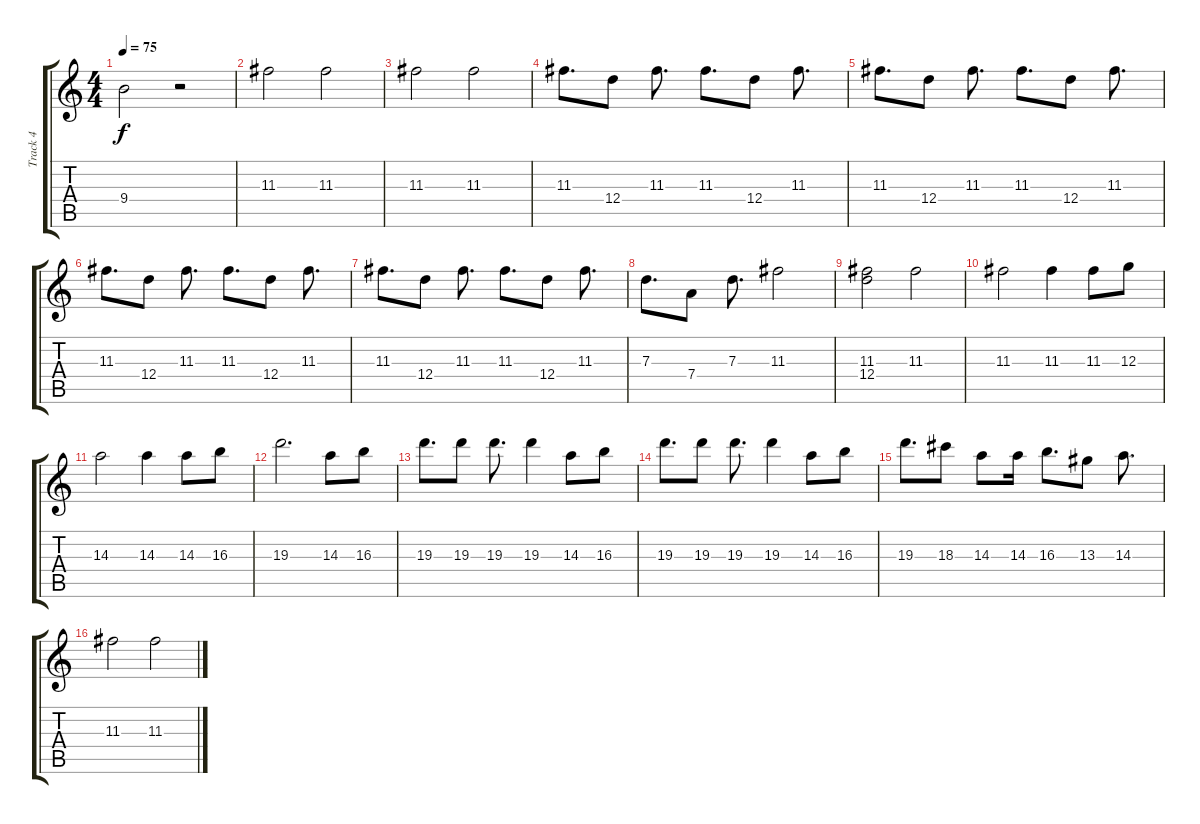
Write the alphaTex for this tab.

\track ("Track 4" "Track 4") {instrument acousticguitarsteel}
\staff {score tabs}
\tuning (E4 B3 G3 D3 A2 E2) {hide}
\ts (4 4)
\tempo 75
\clef g2
\ks c
9.4.2{dy f} r.2 |
11.3.2 11.3.2 |
11.3.2 11.3.2 |
11.3.8{d} 12.4.8 11.3.8{d} 11.3.8{d} 12.4.8 11.3.8{d} |
11.3.8{d} 12.4.8 11.3.8{d} 11.3.8{d} 12.4.8 11.3.8{d} |
11.3.8{d} 12.4.8 11.3.8{d} 11.3.8{d} 12.4.8 11.3.8{d} |
11.3.8{d} 12.4.8 11.3.8{d} 11.3.8{d} 12.4.8 11.3.8{d} |
7.3.8{d} 7.4.8 7.3.8{d} 11.3.2 |
(11.3 12.4).2 11.3.2 |
11.3.2 11.3.4 11.3.8 12.3.8 |
14.3.2 14.3.4 14.3.8 16.3.8 |
19.3.2{d} 14.3.8 16.3.8 |
19.3.8{d} 19.3.8 19.3.8{d} 19.3.4 14.3.8 16.3.8 |
19.3.8{d} 19.3.8 19.3.8{d} 19.3.4 14.3.8 16.3.8 |
19.3.8{d} 18.3.8 14.3.8 14.3.16 16.3.8{d} 13.3.8 14.3.8{d} |
11.3.2 11.3.2
